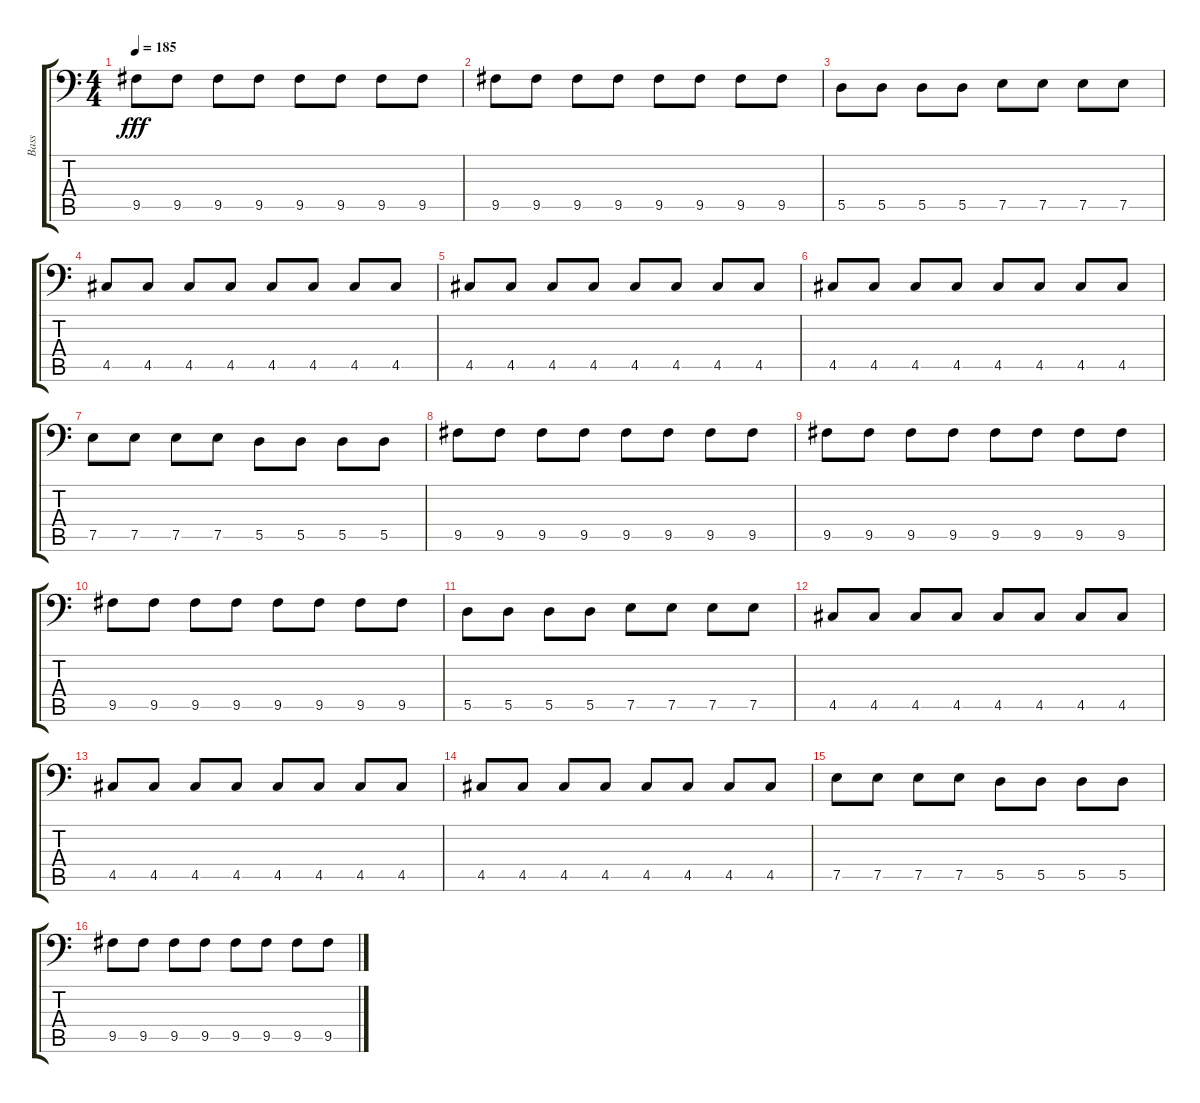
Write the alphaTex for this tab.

\track ("Bass" "Bass") {instrument electricbassfinger}
\staff {score tabs}
\tuning (E3 B2 G2 D2 A1 E1) {hide}
\ts (4 4)
\tempo 185
\clef f4
\ks c
9.5.8{dy fff} 9.5.8 9.5.8 9.5.8 9.5.8 9.5.8 9.5.8 9.5.8 |
9.5.8 9.5.8 9.5.8 9.5.8 9.5.8 9.5.8 9.5.8 9.5.8 |
5.5.8 5.5.8 5.5.8 5.5.8 7.5.8 7.5.8 7.5.8 7.5.8 |
4.5.8 4.5.8 4.5.8 4.5.8 4.5.8 4.5.8 4.5.8 4.5.8 |
4.5.8 4.5.8 4.5.8 4.5.8 4.5.8 4.5.8 4.5.8 4.5.8 |
4.5.8 4.5.8 4.5.8 4.5.8 4.5.8 4.5.8 4.5.8 4.5.8 |
7.5.8 7.5.8 7.5.8 7.5.8 5.5.8 5.5.8 5.5.8 5.5.8 |
9.5.8 9.5.8 9.5.8 9.5.8 9.5.8 9.5.8 9.5.8 9.5.8 |
9.5.8 9.5.8 9.5.8 9.5.8 9.5.8 9.5.8 9.5.8 9.5.8 |
9.5.8 9.5.8 9.5.8 9.5.8 9.5.8 9.5.8 9.5.8 9.5.8 |
5.5.8 5.5.8 5.5.8 5.5.8 7.5.8 7.5.8 7.5.8 7.5.8 |
4.5.8 4.5.8 4.5.8 4.5.8 4.5.8 4.5.8 4.5.8 4.5.8 |
4.5.8 4.5.8 4.5.8 4.5.8 4.5.8 4.5.8 4.5.8 4.5.8 |
4.5.8 4.5.8 4.5.8 4.5.8 4.5.8 4.5.8 4.5.8 4.5.8 |
7.5.8 7.5.8 7.5.8 7.5.8 5.5.8 5.5.8 5.5.8 5.5.8 |
9.5.8 9.5.8 9.5.8 9.5.8 9.5.8 9.5.8 9.5.8 9.5.8
